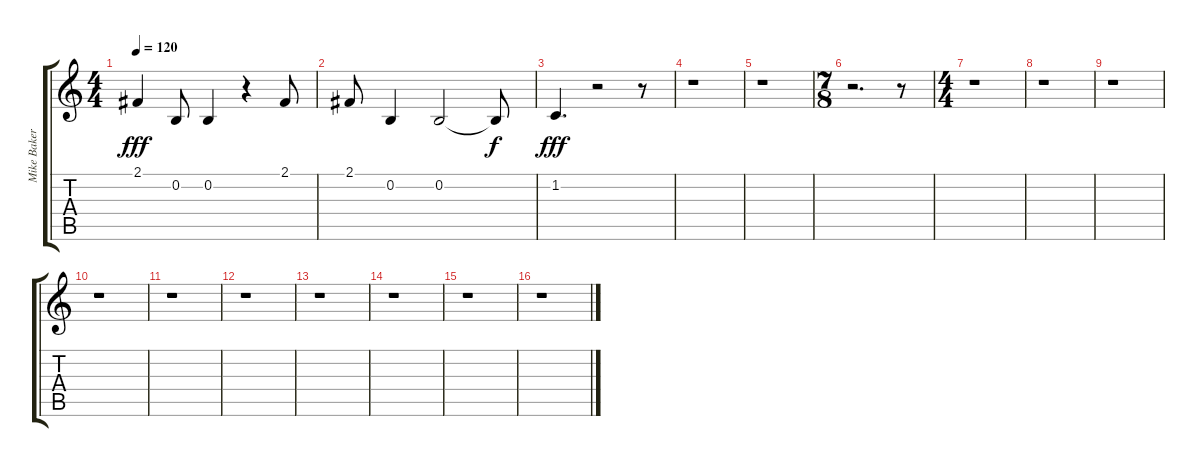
\track ("Mike Baker" "Mike Baker") {instrument tenorsax}
\staff {score tabs}
\tuning (E4 B3 G3 D3 A2 E2) {hide}
\ts (4 4)
\tempo 120
\clef g2
\ks c
2.1.4{dy fff} 0.2.8 0.2.4 r.4 2.1.8 |
2.1.8 0.2.4 0.2.2 0.2{t}.8{dy f} |
1.2.4{d dy fff} r.2 r.8 |
r.1 |
r.1 |
\ts (7 8)
r.2{d} r.8 |
\ts (4 4)
r.1 |
r.1 |
r.1 |
r.1 |
r.1 |
r.1 |
r.1 |
r.1 |
r.1 |
r.1
